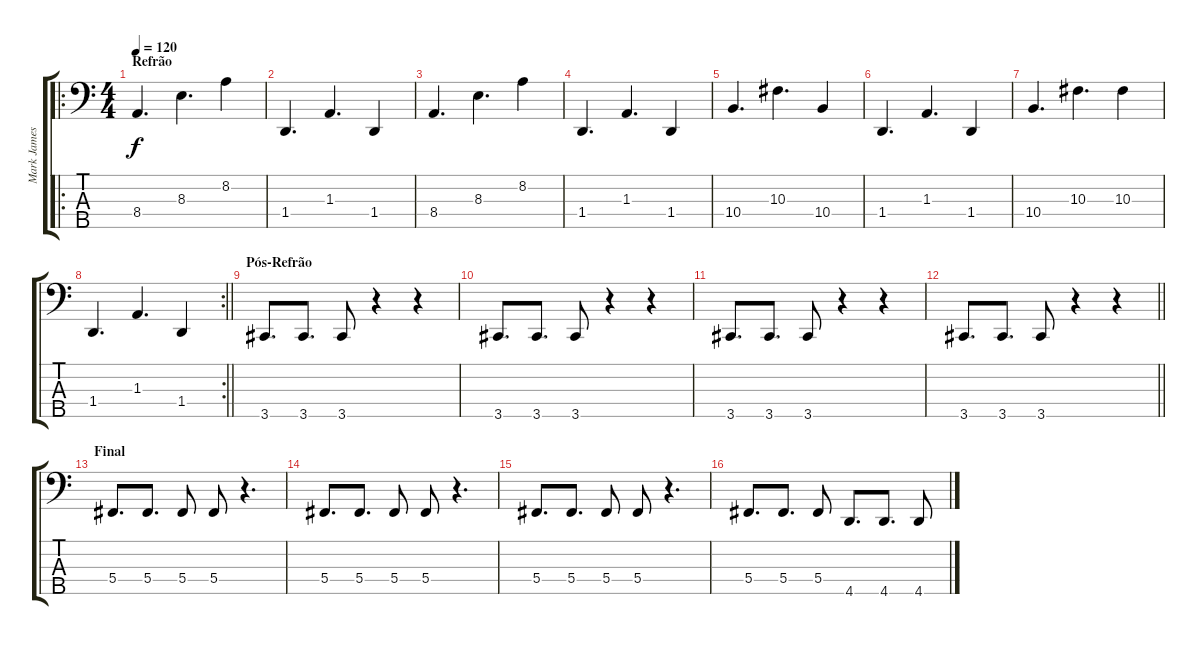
\track ("Mark James" "Mark James") {instrument electricbassfinger}
\staff {score tabs}
\tuning (Gb2 Db2 Ab1 Db1 Bb0) {hide}
\ro
\ts (4 4)
\section ("" "Refrão")
\tempo 120
\clef f4
\ks c
8.4.4{d dy f} 8.3.4{d} 8.2.4 |
1.4.4{d} 1.3.4{d} 1.4.4 |
8.4.4{d} 8.3.4{d} 8.2.4 |
1.4.4{d} 1.3.4{d} 1.4.4 |
10.4.4{d} 10.3.4{d} 10.4.4 |
1.4.4{d} 1.3.4{d} 1.4.4 |
10.4.4{d} 10.3.4{d} 10.3.4 |
\rc 2
\barLineRight lightlight
1.4.4{d} 1.3.4{d} 1.4.4 |
\section ("" "Pós-Refrão")
3.5.8{d} 3.5.8{d} 3.5.8 r.4 r.4 |
3.5.8{d} 3.5.8{d} 3.5.8 r.4 r.4 |
3.5.8{d} 3.5.8{d} 3.5.8 r.4 r.4 |
\barLineRight lightlight
3.5.8{d} 3.5.8{d} 3.5.8 r.4 r.4 |
\section ("" "Final")
5.4.8{d} 5.4.8{d} 5.4.8 5.4.8 r.4{d} |
5.4.8{d} 5.4.8{d} 5.4.8 5.4.8 r.4{d} |
5.4.8{d} 5.4.8{d} 5.4.8 5.4.8 r.4{d} |
5.4.8{d} 5.4.8{d} 5.4.8 4.5.8{d} 4.5.8{d} 4.5.8
